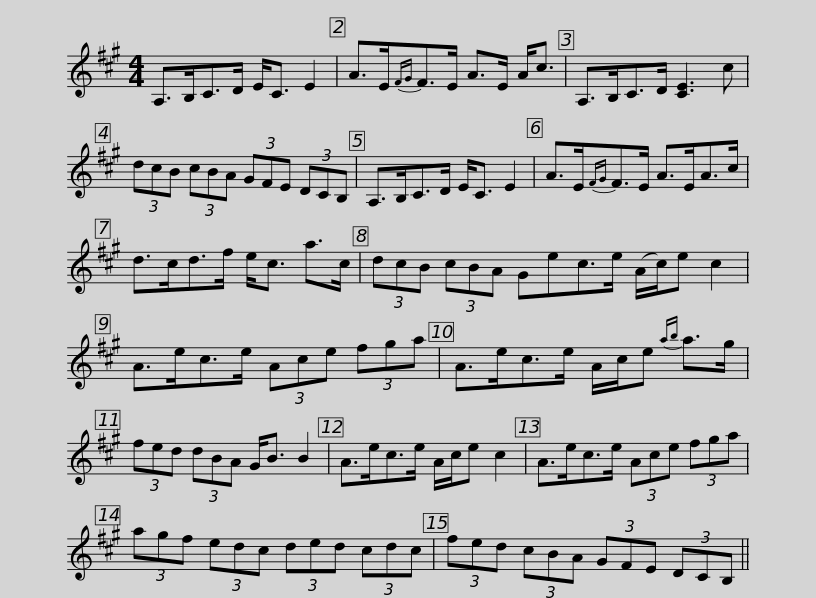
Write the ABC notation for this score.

X:1
L:1/8
M:4/4
I:linebreak $
K:A
V:1 treble
V:1
 A,>B,C>D E<C E2 | A>E{FG}F>E A>E A<c | A,>B,C>D [CE]3 c | (3dcB (3cBA (3GFE (3DCB, |$ A,>B,C>D E<C E2 | %5
 A>E{FG}F>E A>EA>c | d>cd>f e<c a>c | (3dcB (3cBA Gec>e (A/c/)e c2 |$ A>ec>e (3Ace (3fga | A>ec>e A/c/e{ab} a>g | %10
 (3fed (3dBA G<B B2 | A>ec>e A/c/e c2 |$ A>ec>e (3Ace (3fga | (3agf (3edc (3ded (3cdc | (3fed (3cBA (3GFE (3DCB, || %15
